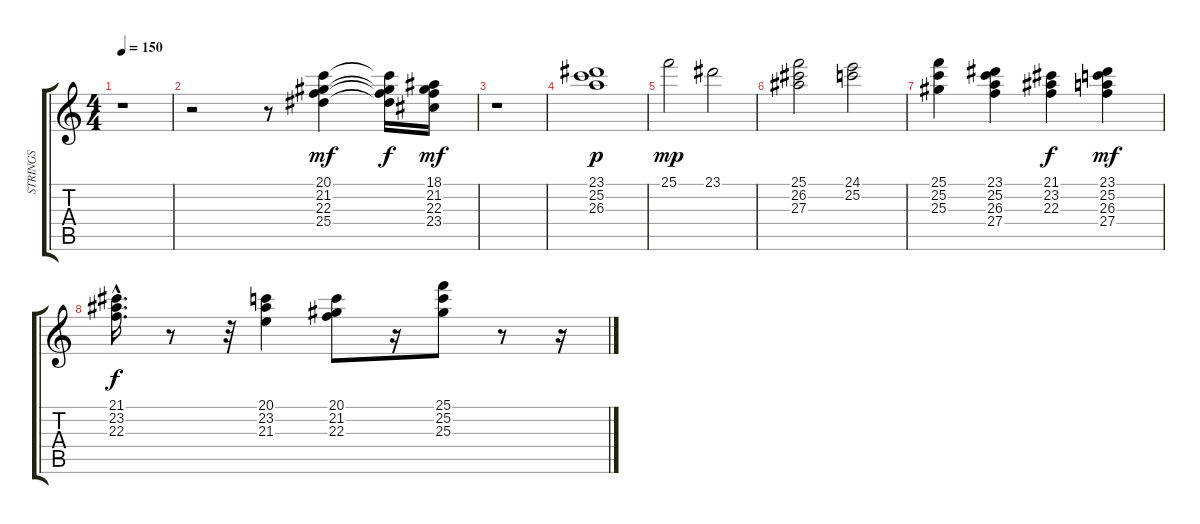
\track ("STRINGS" "STRINGS") {instrument stringensemble2}
\staff {score tabs}
\tuning (E4 B3 G3 D3 A2 E2) {hide}
\ts (4 4)
\tempo 150
\clef g2
\ks c
r.1{dy mf} |
r.2 r.8 (20.1 21.2 22.3 25.4).4 (20.1{t} 21.2{t} 22.3{t} 25.4{t}).16{dy f} (18.1 21.2 22.3 23.4).16{dy mf} |
r.1 |
(23.1 25.2 26.3).1{dy p} |
25.1.2{dy mp} 23.1.2 |
(25.1 26.2 27.3).2 (24.1 25.2).2 |
(25.1 25.2 25.3).4 (23.1 25.2 26.3 27.4).4 (21.1 23.2 22.3).4{dy f} (23.1 25.2 26.3 27.4).4{dy mf} |
(21.1{hac} 23.2{hac} 22.3{hac}).16{d dy f} r.8 r.32 (20.1 23.2 21.3).4 (20.1 21.2 22.3).8 r.16 (25.1 25.2 25.3).8 r.8 r.16
